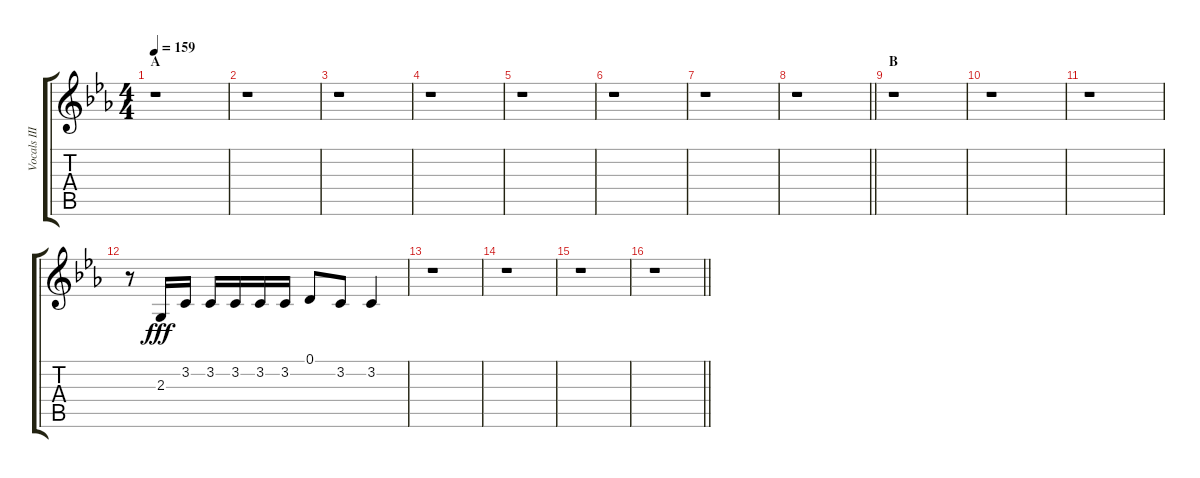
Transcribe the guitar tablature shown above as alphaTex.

\track ("Vocals III" "Vocals III") {instrument voiceoohs}
\staff {score tabs}
\tuning (D4 A3 F3 C3 G2 C2) {hide}
\ts (4 4)
\section ("" "A")
\tempo 159
\clef g2
\ks eb
r.1{dy fff} |
r.1 |
r.1 |
r.1 |
r.1 |
r.1 |
r.1 |
\barLineRight lightlight
r.1 |
\section ("" "B")
r.1 |
r.1 |
r.1 |
r.8 2.3.16 3.2.16 3.2.16 3.2.16 3.2.16 3.2.16 0.1.8 3.2.8 3.2.4 |
r.1 |
r.1 |
r.1 |
\barLineRight lightlight
r.1
